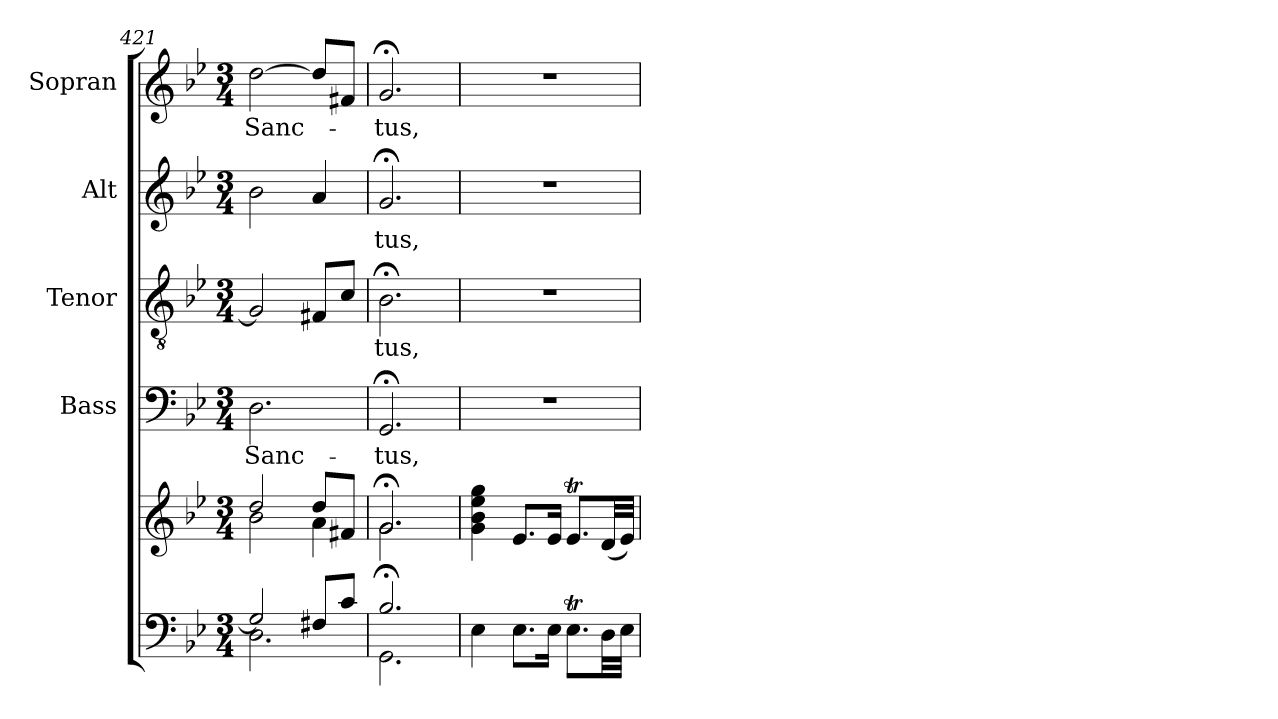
**kern	**kern	**kern	**text	**kern	**text	**kern	**text	**kern	**text
*part5	*part5	*part4	*part4	*part3	*part3	*part2	*part2	*part1	*part1
*staff6	*staff5	*staff4	*staff4	*staff3	*staff3	*staff2	*staff2	*staff1	*staff1
*	*	*I"Bass	*	*I"Tenor	*	*I"Alt	*	*I"Sopran	*
*	*	*I'B.	*	*I'T.	*	*I'A.	*	*I'S.	*
*clefF4	*clefG2	*clefF4	*	*clefGv2	*	*clefG2	*	*clefG2	*
*k[b-e-]	*k[b-e-]	*k[b-e-]	*	*k[b-e-]	*	*k[b-e-]	*	*k[b-e-]	*
*B-:	*B-:	*B-:	*	*B-:	*	*B-:	*	*B-:	*
*M3/4	*M3/4	*M3/4	*	*M3/4	*	*M3/4	*	*M3/4	*
=421	=421	=421	=421	=421	=421	=421	=421	=421	=421
*^	*^	*	*	*	*	*	*	*	*
!	!	!	!	!	!LO:LY:b	!	!	!	!	!	!LO:LY:b
2G/]	2.D\	2dd/	2b-\	2.D\	Sanc-	2G/]	.	2b-\	.	[2dd\	Sanc-
8F#X/L	.	8dd/L	4a\	.	.	8F#X/L	.	4a/	.	8dd/L]	.
8c/J	.	8f#X/J	.	.	.	8c/J	.	.	.	8f#X/J	.
=422	=422	=422	=422	=422	=422	=422	=422	=422	=422	=422	=422
!	!	!	!	!	!LO:LY:b	!	!LO:LY:b	!	!LO:LY:b	!	!LO:LY:b
2.B-;</	2.GG\	2.g;</	2.g\	2.GG;</	-tus,	2.B-;<\	-tus,	2.g;</	-tus,	2.g;</	-tus,
*v	*v	*	*	*	*	*	*	*	*	*	*
*	*v	*v	*	*	*	*	*	*	*	*
!!LO:PB:g=z
=423	=423	=423	=423	=423	=423	=423	=423	=423	=423
4E-\	4g\ 4b-\ 4ee-\ 4gg\	2.r	.	2.r	.	2.r	.	2.r	.
8.E-\L	8.e-/L	.	.	.	.	.	.	.	.
16E-\Jk	16e-/Jk	.	.	.	.	.	.	.	.
8.E-T\L	8.e-T/L	.	.	.	.	.	.	.	.
32D\LL	(<32d/LL	.	.	.	.	.	.	.	.
32E-\JJJ	32e-/JJJ)	.	.	.	.	.	.	.	.
=	=	=	=	=	=	=	=	=	=
*-	*-	*-	*-	*-	*-	*-	*-	*-	*-
